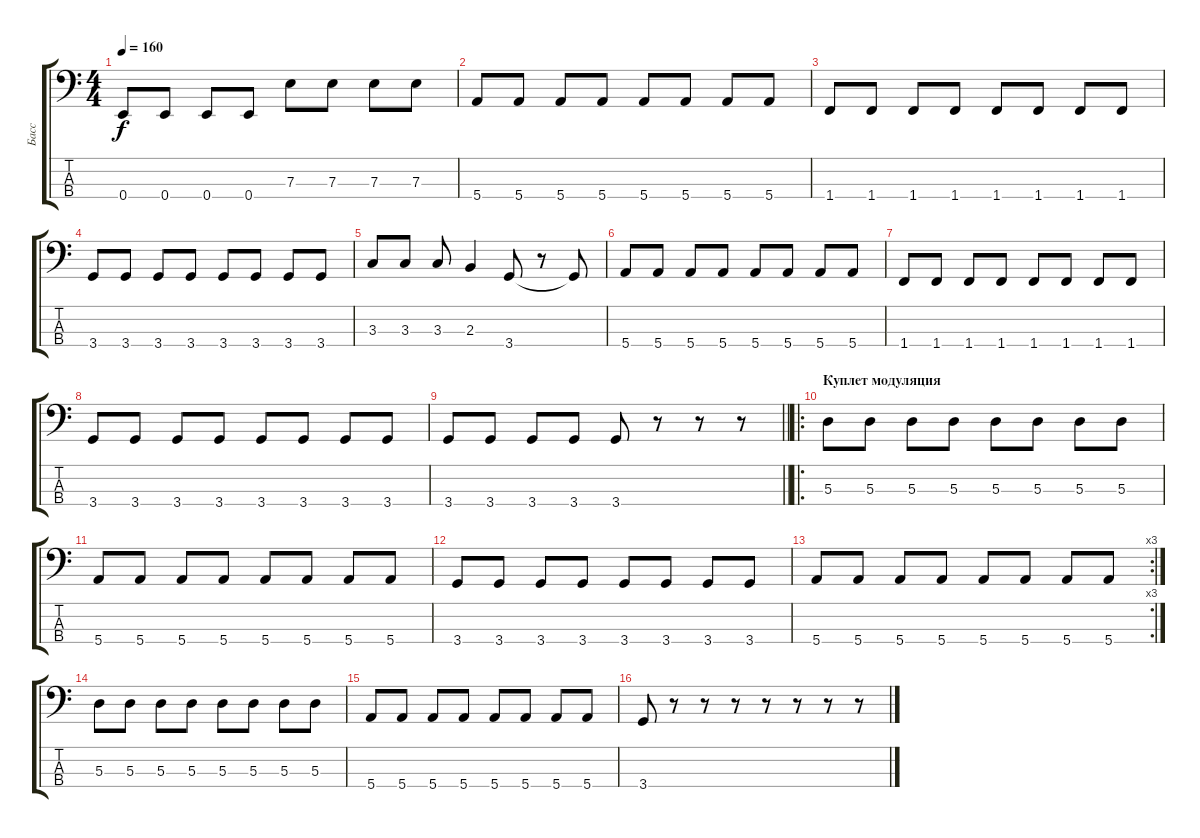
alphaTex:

\track ("Басс" "Басс") {instrument electricbassfinger}
\staff {score tabs}
\tuning (G2 D2 A1 E1) {hide}
\ts (4 4)
\tempo 160
\clef f4
\ks c
0.4.8{dy f} 0.4.8 0.4.8 0.4.8 7.3.8 7.3.8 7.3.8 7.3.8 |
5.4.8 5.4.8 5.4.8 5.4.8 5.4.8 5.4.8 5.4.8 5.4.8 |
1.4.8 1.4.8 1.4.8 1.4.8 1.4.8 1.4.8 1.4.8 1.4.8 |
3.4.8 3.4.8 3.4.8 3.4.8 3.4.8 3.4.8 3.4.8 3.4.8 |
3.3.8 3.3.8 3.3.8 2.3.4 3.4.8 r.8 3.4{t}.8 |
5.4.8 5.4.8 5.4.8 5.4.8 5.4.8 5.4.8 5.4.8 5.4.8 |
1.4.8 1.4.8 1.4.8 1.4.8 1.4.8 1.4.8 1.4.8 1.4.8 |
3.4.8 3.4.8 3.4.8 3.4.8 3.4.8 3.4.8 3.4.8 3.4.8 |
\barLineRight lightlight
3.4.8 3.4.8 3.4.8 3.4.8 3.4.8 r.8 r.8 r.8 |
\ro
\section ("" "Куплет модуляция")
5.3.8 5.3.8 5.3.8 5.3.8 5.3.8 5.3.8 5.3.8 5.3.8 |
5.4.8 5.4.8 5.4.8 5.4.8 5.4.8 5.4.8 5.4.8 5.4.8 |
3.4.8 3.4.8 3.4.8 3.4.8 3.4.8 3.4.8 3.4.8 3.4.8 |
\rc 3
5.4.8 5.4.8 5.4.8 5.4.8 5.4.8 5.4.8 5.4.8 5.4.8 |
5.3.8 5.3.8 5.3.8 5.3.8 5.3.8 5.3.8 5.3.8 5.3.8 |
5.4.8 5.4.8 5.4.8 5.4.8 5.4.8 5.4.8 5.4.8 5.4.8 |
3.4.8 r.8 r.8 r.8 r.8 r.8 r.8 r.8
